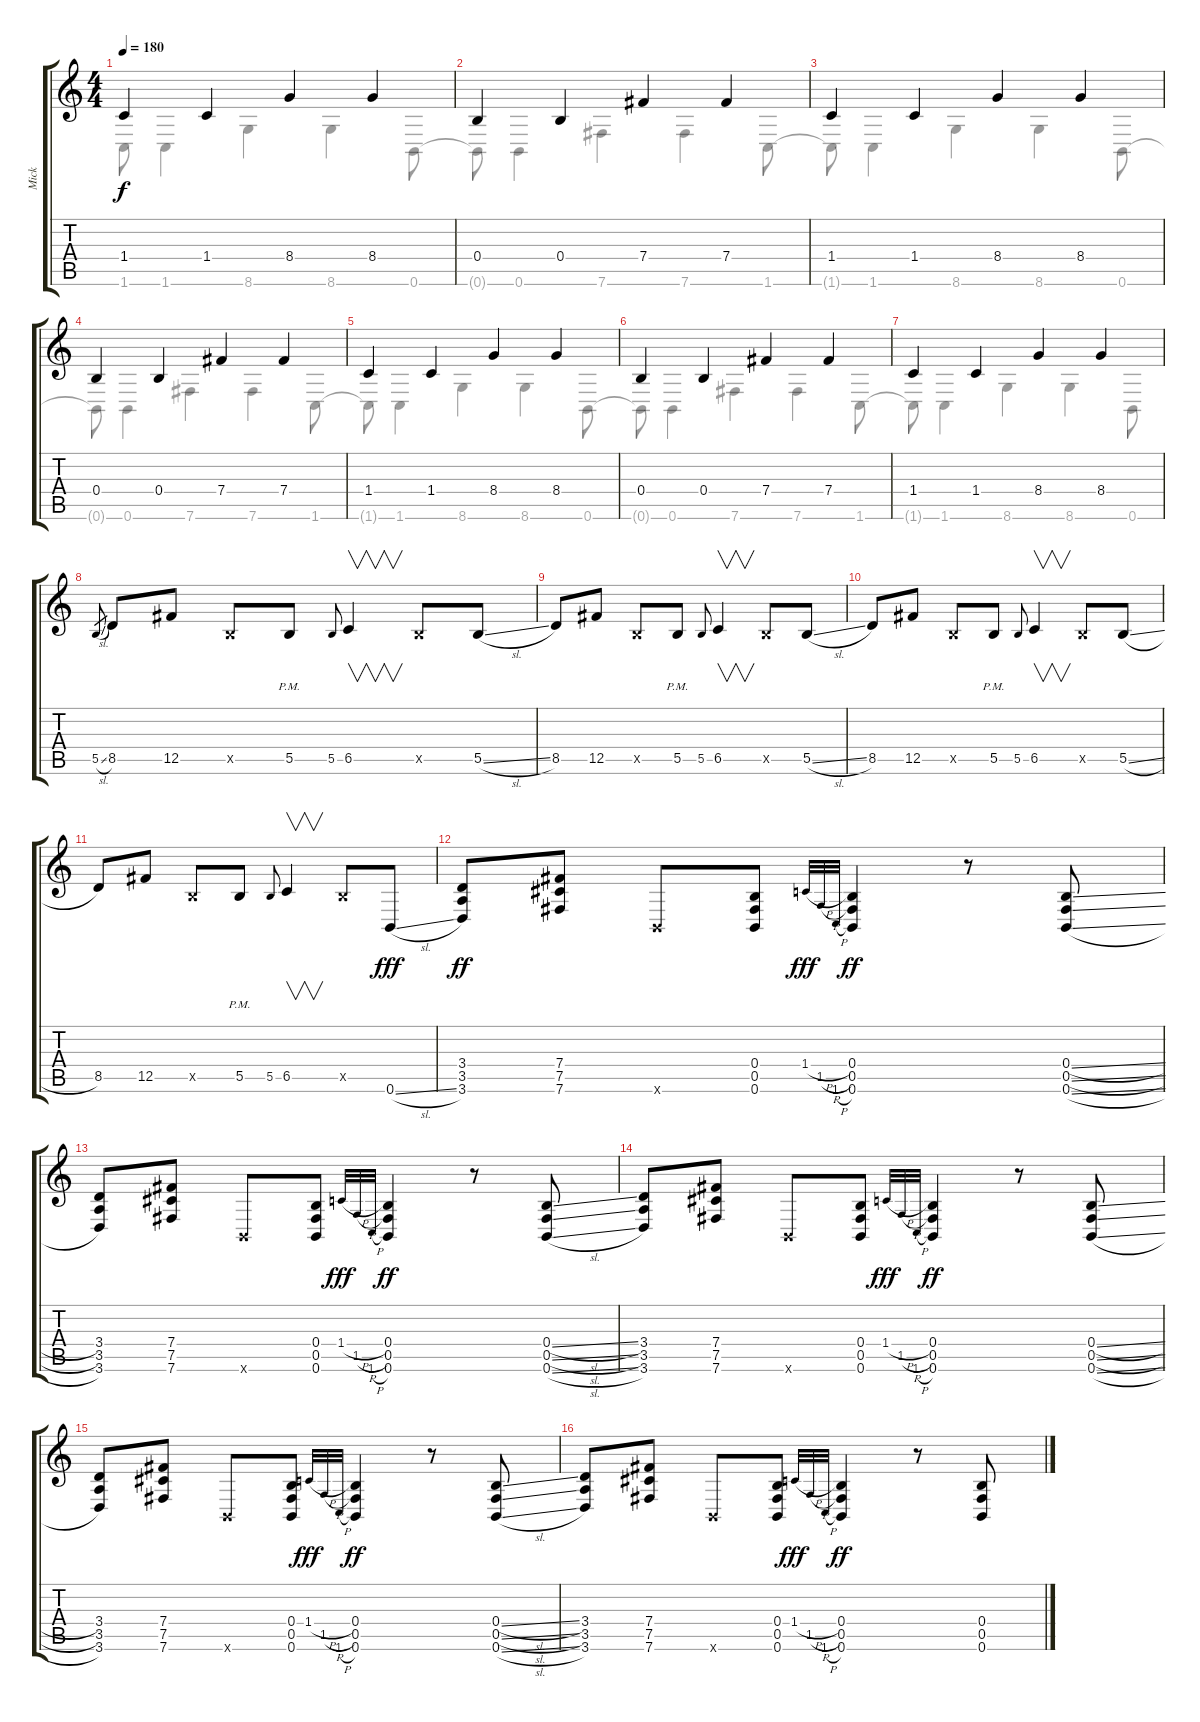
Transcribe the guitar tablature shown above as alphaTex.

\track ("Mick" "Mick") {instrument distortionguitar}
\staff {score tabs}
\tuning (Db4 Ab3 E3 B2 Gb2 B1) {hide}
\voice
\ts (4 4)
\tempo 180
\clef g2
\ks c
1.4.4{dy f} 1.4.4 8.4.4 8.4.4 |
0.4.4 0.4.4 7.4.4 7.4.4 |
1.4.4 1.4.4 8.4.4 8.4.4 |
0.4.4 0.4.4 7.4.4 7.4.4 |
1.4.4 1.4.4 8.4.4 8.4.4 |
0.4.4 0.4.4 7.4.4 7.4.4 |
1.4.4 1.4.4 8.4.4 8.4.4 |
5.5{sl}.8{gr} 8.5.8 12.5.8 5.5{x}.8 5.5{pm}.8 5.5.8{gr onbeat} 6.5.4{v} 5.5{x}.8 5.5{sl}.8 |
8.5.8 12.5.8 5.5{x}.8 5.5{pm}.8 5.5.8{gr onbeat} 6.5.4{v} 5.5{x}.8 5.5{sl}.8 |
8.5.8 12.5.8 5.5{x}.8 5.5{pm}.8 5.5.8{gr onbeat} 6.5.4{v} 5.5{x}.8 5.5{sl}.8 |
8.5.8 12.5.8 5.5{x}.8 5.5{pm}.8 5.5.8{gr onbeat} 6.5.4{v} 5.5{x}.8 0.6{sl}.8{dy fff} |
(3.4 3.5 3.6).8{dy ff} (7.4 7.5 7.6).8 0.6{x}.8 (0.4 0.5 0.6).8 1.4{h}.32{gr onbeat dy fff} 1.5{h}.32{gr onbeat} 1.6{h}.32{gr onbeat} (0.4 0.5 0.6).4{dy ff} r.8 (0.4{sl} 0.5{sl} 0.6{sl}).8 |
(3.4 3.5 3.6).8 (7.4 7.5 7.6).8 0.6{x}.8 (0.4 0.5 0.6).8 1.4{h}.32{gr onbeat dy fff} 1.5{h}.32{gr onbeat} 1.6{h}.32{gr onbeat} (0.4 0.5 0.6).4{dy ff} r.8 (0.4{sl} 0.5{sl} 0.6{sl}).8 |
(3.4 3.5 3.6).8 (7.4 7.5 7.6).8 0.6{x}.8 (0.4 0.5 0.6).8 1.4{h}.32{gr onbeat dy fff} 1.5{h}.32{gr onbeat} 1.6{h}.32{gr onbeat} (0.4 0.5 0.6).4{dy ff} r.8 (0.4{sl} 0.5{sl} 0.6{sl}).8 |
(3.4 3.5 3.6).8 (7.4 7.5 7.6).8 0.6{x}.8 (0.4 0.5 0.6).8 1.4{h}.32{gr onbeat dy fff} 1.5{h}.32{gr onbeat} 1.6{h}.32{gr onbeat} (0.4 0.5 0.6).4{dy ff} r.8 (0.4{sl} 0.5{sl} 0.6{sl}).8 |
(3.4 3.5 3.6).8 (7.4 7.5 7.6).8 0.6{x}.8 (0.4 0.5 0.6).8 1.4{h}.32{gr onbeat dy fff} 1.5{h}.32{gr onbeat} 1.6{h}.32{gr onbeat} (0.4 0.5 0.6).4{dy ff} r.8 (0.4{sl} 0.5{sl} 0.6{sl}).8
\voice
\clef g2
\ottava regular
\simile none
\ks c
1.6{t}.8{dy f} 1.6.4 8.6.4 8.6.4 0.6.8 |
0.6{t}.8 0.6.4 7.6.4 7.6.4 1.6.8 |
1.6{t}.8 1.6.4 8.6.4 8.6.4 0.6.8 |
0.6{t}.8 0.6.4 7.6.4 7.6.4 1.6.8 |
1.6{t}.8 1.6.4 8.6.4 8.6.4 0.6.8 |
0.6{t}.8 0.6.4 7.6.4 7.6.4 1.6.8 |
1.6{t}.8 1.6.4 8.6.4 8.6.4 0.6.8 |
|
|
|
|
|
|
|
|
